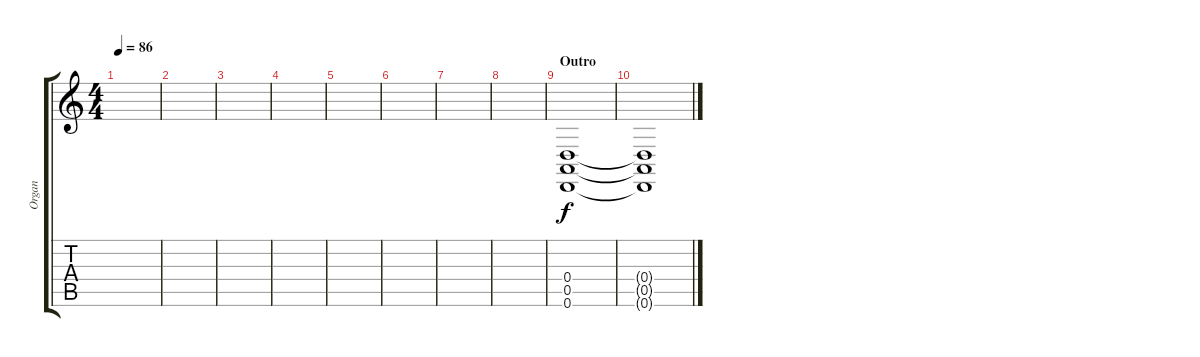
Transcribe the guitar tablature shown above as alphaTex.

\track ("Organ" "Organ") {instrument drawbarorgan}
\staff {score tabs}
\tuning (E4 B3 G3 D3 A2 D2) {hide}
\ts (4 4)
\tempo 86
\clef g2
\ks c
|
|
|
|
|
|
|
|
\section ("" "Outro")
(0.4 0.5 0.6).1 |
(0.4{t} 0.5{t} 0.6{t}).1
